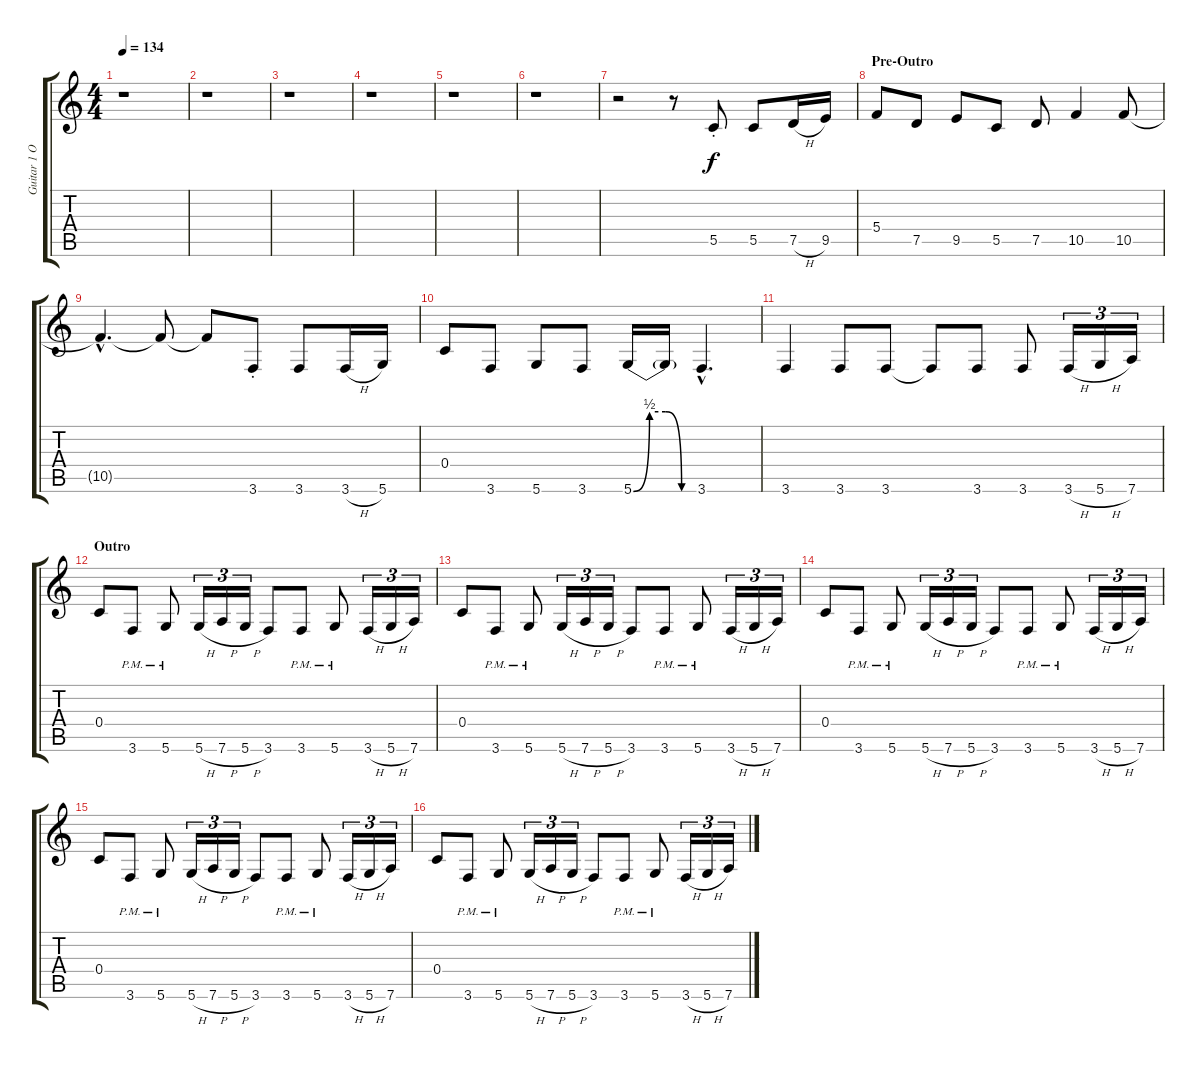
\track ("Guitar 1 Octaver" "Guitar 1 O") {instrument distortionguitar}
\staff {score tabs}
\tuning (D4 A3 F3 C3 G2 D2) {hide}
\ts (4 4)
\tempo 134
\clef g2
\ks c
r.1{dy f} |
r.1 |
r.1 |
r.1 |
r.1 |
r.1 |
r.2{volume 16} r.8 5.5{st}.8 5.5.8 7.5{h}.16 9.5.16 |
\section ("" "Pre-Outro")
5.4.8 7.5.8 9.5.8 5.5.8 7.5.8 10.5.4 10.5.8 |
10.5{hac t}.4{d} 10.5{t}.8 10.5{t}.8 3.6{st}.8 3.6.8 3.6{h}.16 5.6.16 |
0.4.8 3.6.8 5.6.8 3.6.8 5.6{be (custom 0 0 15 2 30 2 45 0 60 0)}.16 5.6{t}.16 3.6{hac}.4{d} |
3.6.4 3.6.8 3.6.8 3.6{t}.8 3.6.8 3.6.8 3.6{h}.16{tu (3 2)} 5.6{h}.16{tu (3 2)} 7.6.16{tu (3 2)} |
\section ("" "Outro")
0.4.8 3.6{pm}.8 5.6{pm}.8 5.6{h}.16{tu (3 2)} 7.6{h}.16{tu (3 2)} 5.6{h}.16{tu (3 2)} 3.6.8 3.6{pm}.8 5.6{pm}.8 3.6{h}.16{tu (3 2)} 5.6{h}.16{tu (3 2)} 7.6.16{tu (3 2)} |
0.4.8 3.6{pm}.8 5.6{pm}.8 5.6{h}.16{tu (3 2)} 7.6{h}.16{tu (3 2)} 5.6{h}.16{tu (3 2)} 3.6.8 3.6{pm}.8 5.6{pm}.8 3.6{h}.16{tu (3 2)} 5.6{h}.16{tu (3 2)} 7.6.16{tu (3 2)} |
0.4.8 3.6{pm}.8 5.6{pm}.8 5.6{h}.16{tu (3 2)} 7.6{h}.16{tu (3 2)} 5.6{h}.16{tu (3 2)} 3.6.8 3.6{pm}.8 5.6{pm}.8 3.6{h}.16{tu (3 2)} 5.6{h}.16{tu (3 2)} 7.6.16{tu (3 2)} |
0.4.8 3.6{pm}.8 5.6{pm}.8 5.6{h}.16{tu (3 2)} 7.6{h}.16{tu (3 2)} 5.6{h}.16{tu (3 2)} 3.6.8 3.6{pm}.8 5.6{pm}.8 3.6{h}.16{tu (3 2)} 5.6{h}.16{tu (3 2)} 7.6.16{tu (3 2)} |
0.4.8 3.6{pm}.8 5.6{pm}.8 5.6{h}.16{tu (3 2)} 7.6{h}.16{tu (3 2)} 5.6{h}.16{tu (3 2)} 3.6.8 3.6{pm}.8 5.6{pm}.8 3.6{h}.16{tu (3 2)} 5.6{h}.16{tu (3 2)} 7.6.16{tu (3 2)}
